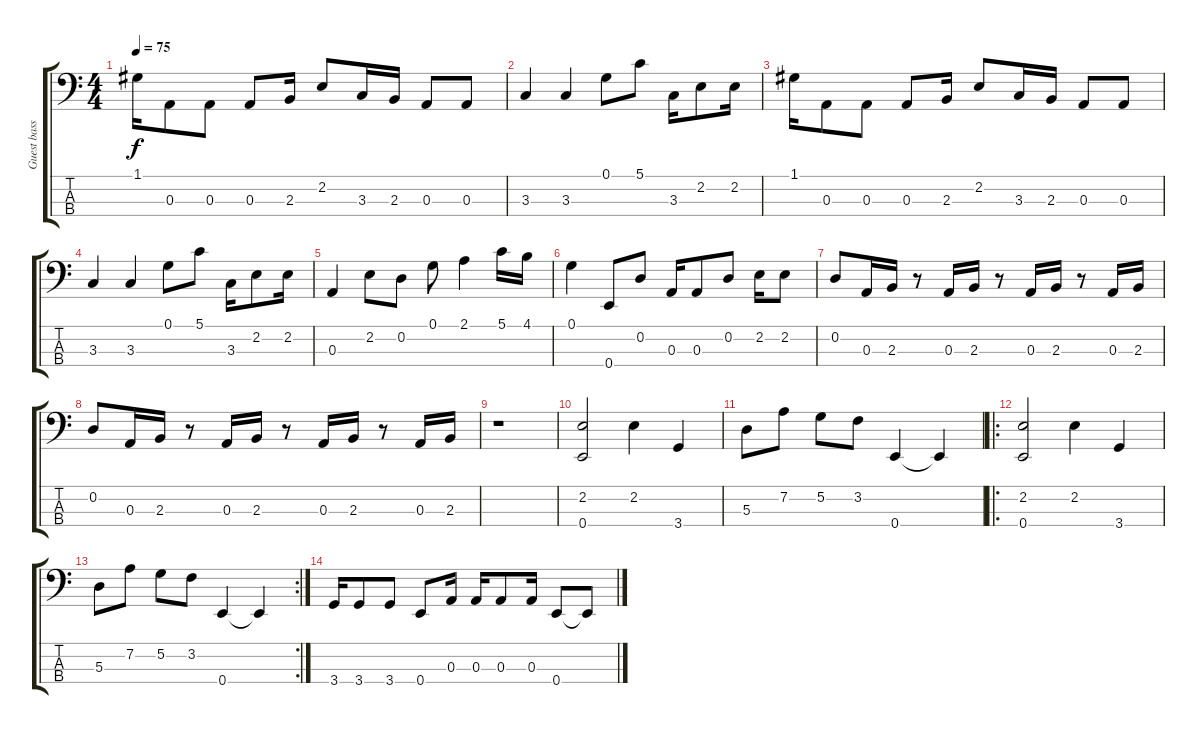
\track ("Guest bassist (probably emu)" "Guest bass") {instrument electricbassfinger}
\staff {score tabs}
\tuning (G2 D2 A1 E1) {hide}
\ts (4 4)
\tempo 75
\clef f4
\ks c
1.1.16{dy f} 0.3.8 0.3.8 0.3.8 2.3.16 2.2.8 3.3.16 2.3.16 0.3.8 0.3.8 |
3.3.4 3.3.4 0.1.8 5.1.8 3.3.16 2.2.8 2.2.16 |
1.1.16 0.3.8 0.3.8 0.3.8 2.3.16 2.2.8 3.3.16 2.3.16 0.3.8 0.3.8 |
3.3.4 3.3.4 0.1.8 5.1.8 3.3.16 2.2.8 2.2.16 |
0.3.4 2.2.8 0.2.8 0.1.8 2.1.4 5.1.16 4.1.16 |
0.1.4 0.4.8 0.2.8 0.3.16 0.3.8 0.2.8 2.2.16 2.2.8 |
0.2.8 0.3.16 2.3.16 r.8 0.3.16 2.3.16 r.8 0.3.16 2.3.16 r.8 0.3.16 2.3.16 |
0.2.8 0.3.16 2.3.16 r.8 0.3.16 2.3.16 r.8 0.3.16 2.3.16 r.8 0.3.16 2.3.16 |
r.1 |
(2.2 0.4).2 2.2.4 3.4.4 |
5.3.8 7.2.8 5.2.8 3.2.8 0.4.4 0.4{t}.4 |
\ro
(2.2 0.4).2 2.2.4 3.4.4 |
\rc 2
5.3.8 7.2.8 5.2.8 3.2.8 0.4.4 0.4{t}.4 |
3.4.16 3.4.8 3.4.8 0.4.8 0.3.16 0.3.16 0.3.8 0.3.16 0.4.8 0.4{t}.8
